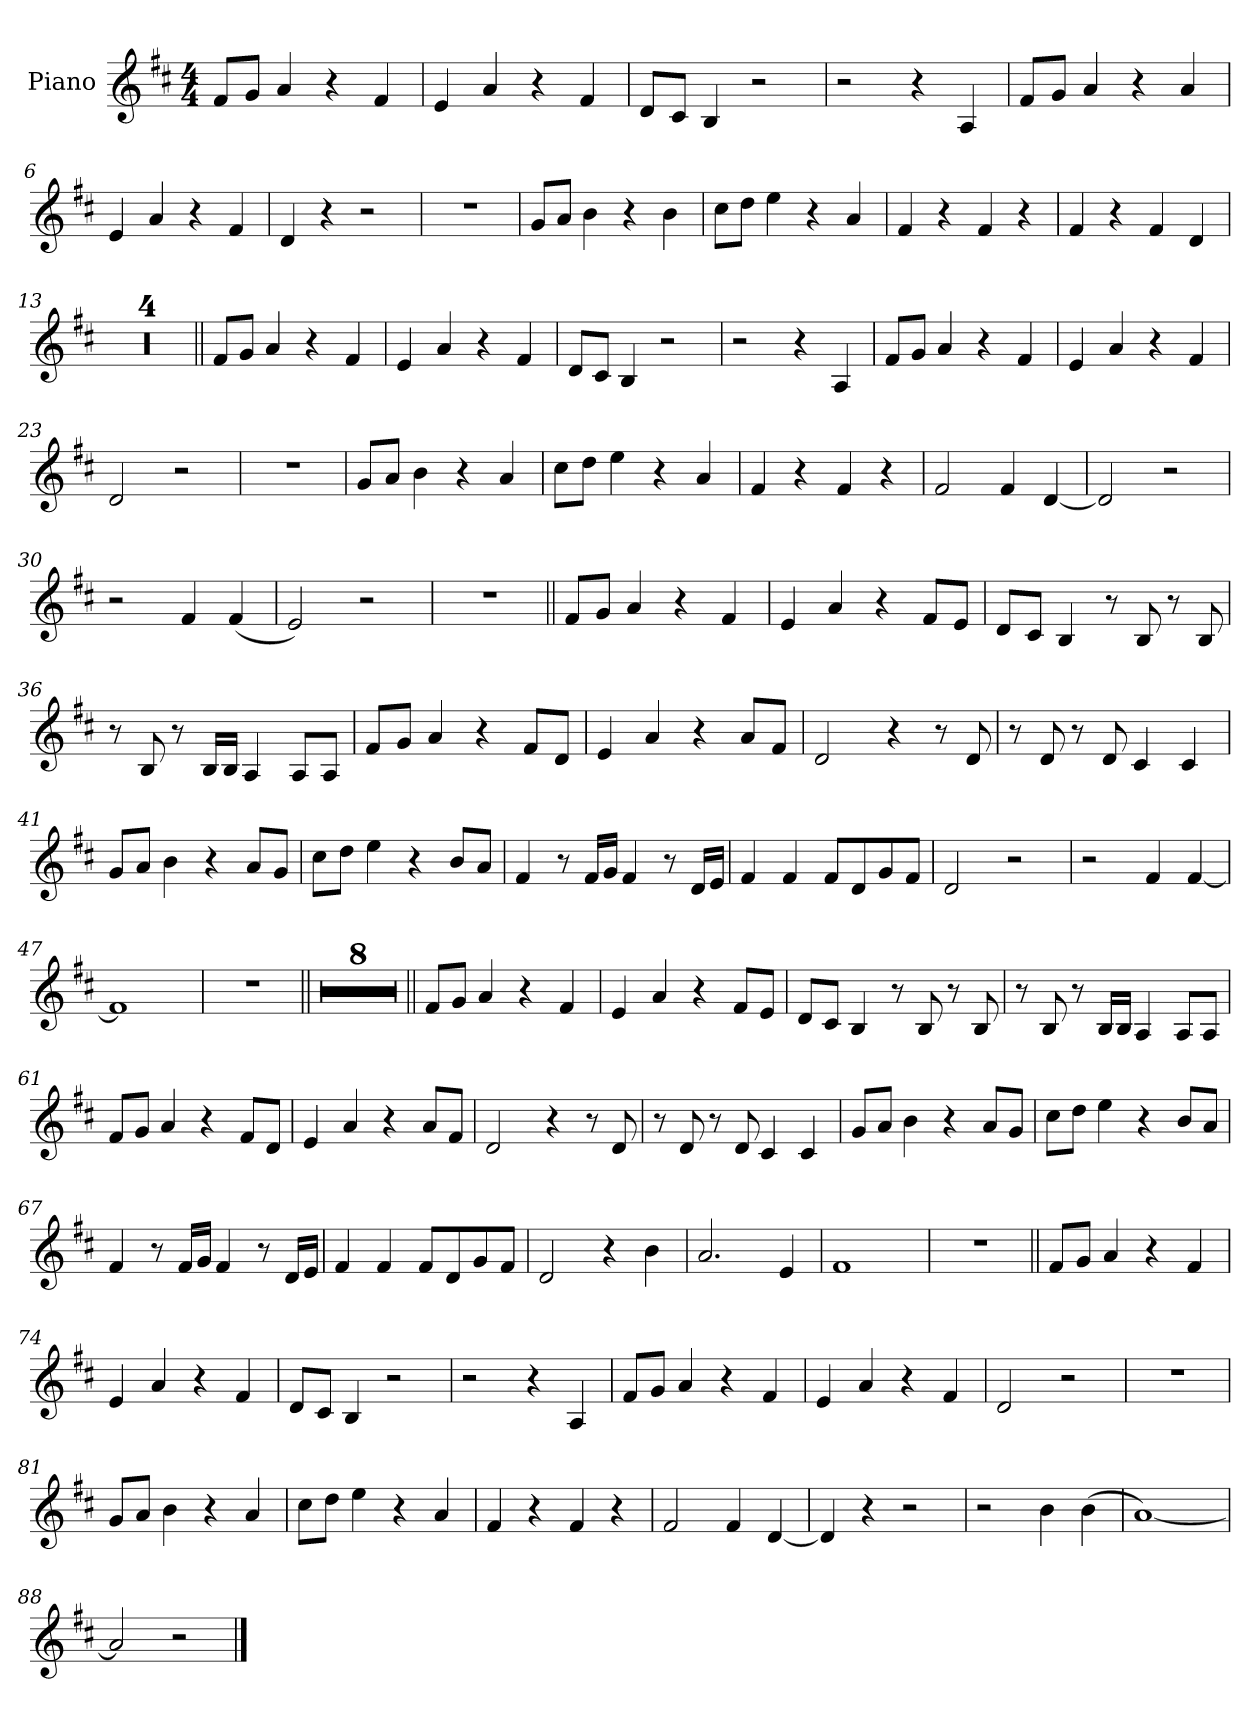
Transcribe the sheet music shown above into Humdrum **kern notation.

**kern
*part1
*staff1
*I"Piano
*I'Pno.
*clefG2
*k[f#c#]
*M4/4
*MM160
=1
8f#!L
8g!J
4a!
4r
4f#!
=2
4e!
4a!
4r
4f#!
=3
8d!L
8c#!J
4B!
2r
=4
2r
4r
4A!
=5
8f#!L
8g!J
4a!
4r
4a!
=6
4e!
4a!
4r
4f#!
=7
4d!
4r
2r
=8
1r
=9
8g!L
8a!J
4b!
4r
4b!
=10
8cc#!L
8dd!J
4ee!
4r
4a!
=11
4f#!
4r
4f#!
4r
=12
4f#!
4r
4f#!
4d!
=13
1r
=14
1r
=15
1r
=16
1r
=17||
8f#L
8gJ
4a
4r
4f#
=18
4e
4a
4r
4f#
=19
8dL
8c#J
4B
2r
=20
2r
4r
4A
=21
8f#L
8gJ
4a
4r
4f#
=22
4e
4a
4r
4f#
=23
2d
2r
=24
1r
=25
8gL
8aJ
4b
4r
4a
=26
8cc#L
8ddJ
4ee
4r
4a
=27
4f#
4r
4f#
4r
=28
2f#
4f#
[4d
=29
2d]
2r
=30
2r
4f#
(4f#
=31
2e)
2r
=32
1r
=33||
8f#L
8gJ
4a
4r
4f#
=34
4e
4a
4r
8f#L
8eJ
=35
8dL
8c#J
4B
8r
8B
8r
8B
=36
8r
8B
8r
16BLL
16BJJ
4A
8AL
8AJ
=37
8f#L
8gJ
4a
4r
8f#L
8dJ
=38
4e
4a
4r
8aL
8f#J
=39
2d
4r
8r
8d
=40
8r
8d
8r
8d
4c#
4c#
=41
8gL
8aJ
4b
4r
8aL
8gJ
=42
8cc#L
8ddJ
4ee
4r
8bL
8aJ
=43
4f#
8r
16f#LL
16gJJ
4f#
8r
16dLL
16eJJ
=44
4f#
4f#
8f#L
8d
8g
8f#J
=45
2d
2r
=46
2r
4f#
[4f#
=47
1f#]
=48
1r
=49||
1r
=50
1r
=51
1r
=52
1r
=53
1r
=54
1r
=55
1r
=56
1r
=57||
8f#L
8gJ
4a
4r
4f#
=58
4e
4a
4r
8f#L
8eJ
=59
8dL
8c#J
4B
8r
8B
8r
8B
=60
8r
8B
8r
16BLL
16BJJ
4A
8AL
8AJ
=61
8f#L
8gJ
4a
4r
8f#L
8dJ
=62
4e
4a
4r
8aL
8f#J
=63
2d
4r
8r
8d
=64
8r
8d
8r
8d
4c#
4c#
=65
8gL
8aJ
4b
4r
8aL
8gJ
=66
8cc#L
8ddJ
4ee
4r
8bL
8aJ
=67
4f#
8r
16f#LL
16gJJ
4f#
8r
16dLL
16eJJ
=68
4f#
4f#
8f#L
8d
8g
8f#J
=69
2d
4r
4b
=70
2.a
4e
=71
1f#
=72
1r
=73||
8f#L
8gJ
4a
4r
4f#
=74
4e
4a
4r
4f#
=75
8dL
8c#J
4B
2r
=76
2r
4r
4A
=77
8f#L
8gJ
4a
4r
4f#
=78
4e
4a
4r
4f#
=79
2d
2r
=80
1r
=81
8gL
8aJ
4b
4r
4a
=82
8cc#L
8ddJ
4ee
4r
4a
=83
4f#
4r
4f#
4r
=84
2f#
4f#
[4d
=85
4d]
4r
2r
=86
2r
4b
(4b
=87
[1a)
=88
2a]
2r
==
*-
